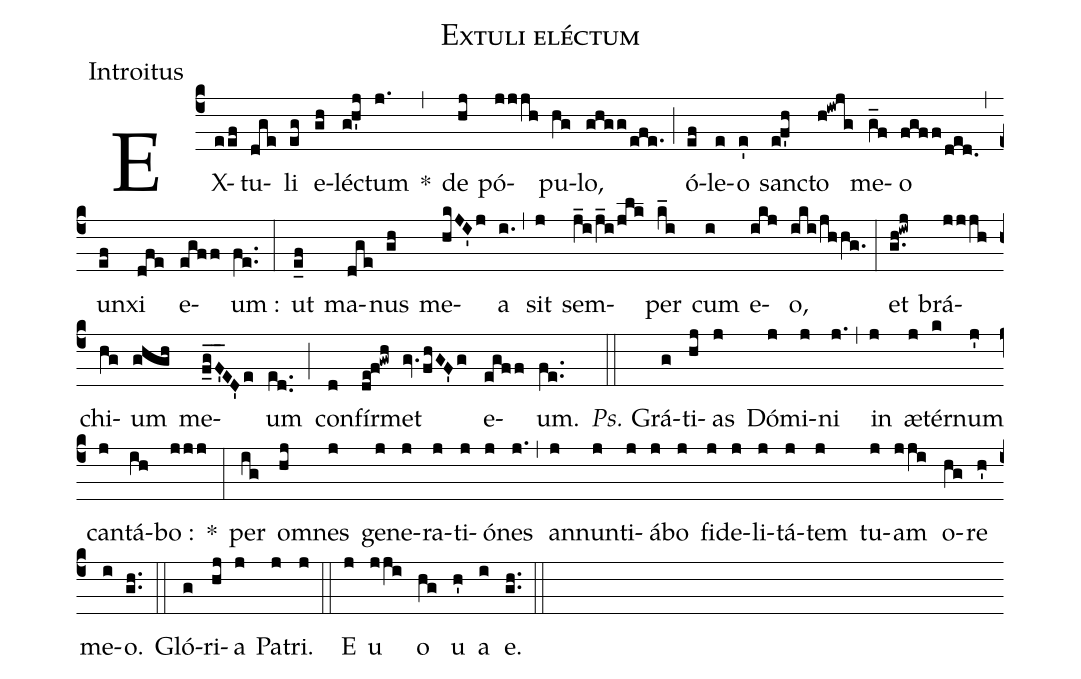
name:Extuli eléctum;
office-part:Introitus;
%%
(c4) EX(eef)tu(dge)li(eg) e(gh)lé(g!h'j)ctum(j.) *(,) de(hj) pó(jjjh)pu(hg)lo,(ghgg!/efe.) (;) ó(ef)le(e)o(e') san(e!f'h)cto(h!iwjg) me(g_f)o(fgff!/ded.) (,) un(ef)xi(dfe) e(egff)um :(fe..) (:)
ut(e_f) ma(dge)nus(gh) me(hkJI'j)a(i.) (,) sit(j) sem(j_i!/j_i!/jlk)per(k_i) cum(i) e(ikj)o,(iki!/jhhg.) (:)
et(g.h!iwj) brá(jjjh)chi(hg)um(ghgh) me(fgF'___ED'e)um(ed..) (;) con(d)fír(de!f!gwh)met(gv.fhGF'g) e(egff)um.(fe..) (::)

<i>Ps.</i> Grá(g)ti(hj)as(j) Dó(j)mi(j)ni(j.) (,) in(j) æ(j)tér(k)num(j') can(j)tá(ih)bo :(jjj) *(:) per(ig) o(hj)mnes(j) ge(j)ne(j)ra(j)ti(j)ó(j)nes(j.) (,) an(j)nun(j)ti(j)á(j)bo(j) fi(j)de(j)li(j)tá(j)tem(j) tu(j)am(jji) o(hg)re(h') me(i)o.(gh..) (::)

Gló(g)ri(hj)a(j) Pa(j)tri.(j) (::) <nlba>E(j) u(jji) o(hg) u(h') a(i) e.(gh..) </nlba> (::)
